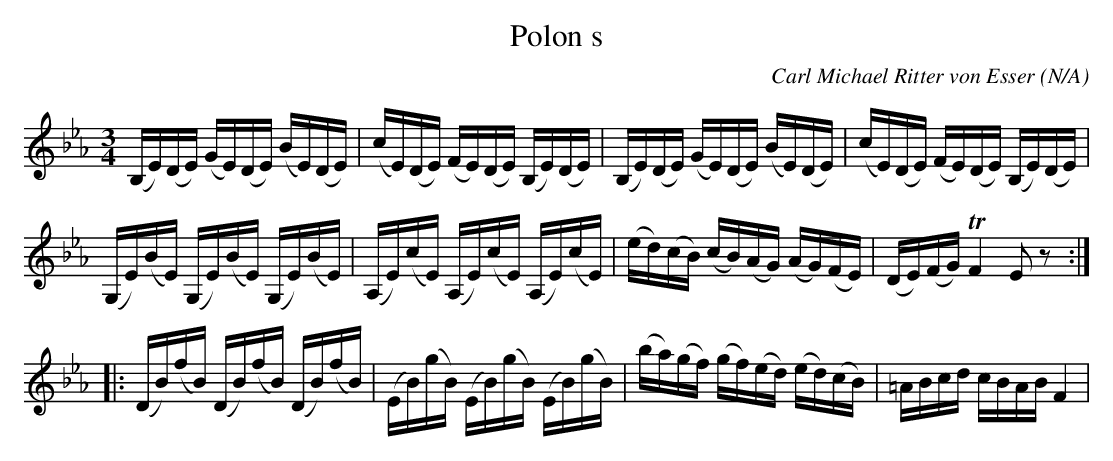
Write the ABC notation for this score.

X:1
T:Polon s
C:Carl Michael Ritter von Esser
O:N/A
M:3/4
L:1/16
K:Eb
 (B,E)(DE) (GE)(DE) (BE)(DE) |(cE)(DE) (FE)(DE) (B,E)(DE) | (B,E)(DE) (GE)(DE) (BE)(DE) |(cE)(DE) (FE)(DE) (B,E)(DE)|
(G,E)(BE) (G,E)(BE) (G,E)(BE)| (A,E)(cE) (A,E)(cE) (A,E)(cE)| (ed)(cB) (cB)(AG) (AG)(FE)| (DE)(FG)TF4 E2z2  :|
|:(DB)(fB) (DB)(fB) (DB)(fB)| (EB)(gB) (EB)(gB) (EB)(gB)|(ba)(gf) (gf)(ed) (ed)(cB)| =ABcd cBAB F4|
